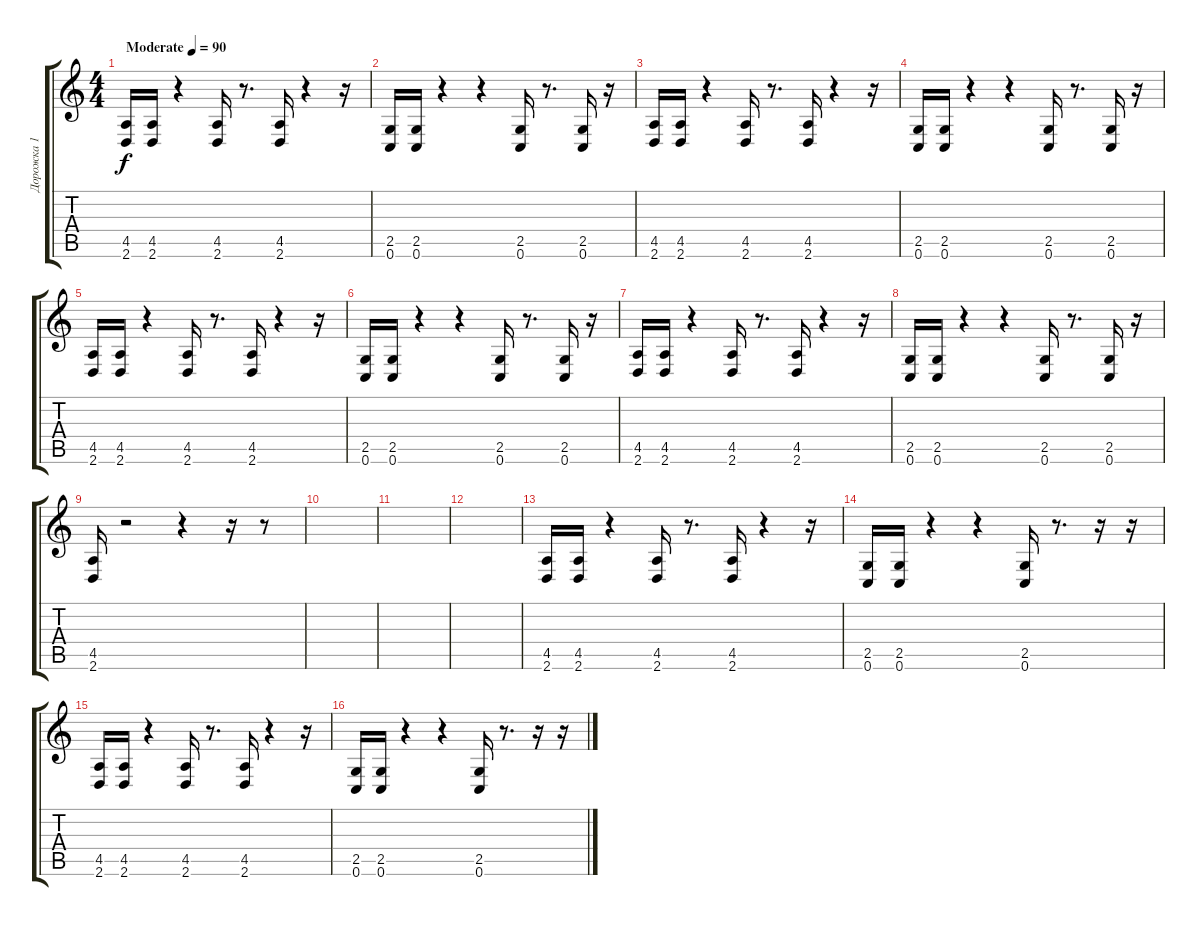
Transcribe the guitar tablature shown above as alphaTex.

\track ("Дорожка 1" "Дорожка 1") {instrument distortionguitar}
\staff {score tabs}
\tuning (C4 G3 Eb3 Bb2 F2 C2) {hide}
\ts (4 4)
\tempo (90 "Moderate")
\clef g2
\ks c
(4.5 2.6).16{dy f instrument distortionguitar} (4.5 2.6).16 r.4 (4.5 2.6).16 r.8{d} (4.5 2.6).16 r.4 r.16 |
(2.5 0.6).16 (2.5 0.6).16 r.4 r.4 (2.5 0.6).16 r.8{d} (2.5 0.6).16 r.16 |
(4.5 2.6).16 (4.5 2.6).16 r.4 (4.5 2.6).16 r.8{d} (4.5 2.6).16 r.4 r.16 |
(2.5 0.6).16 (2.5 0.6).16 r.4 r.4 (2.5 0.6).16 r.8{d} (2.5 0.6).16 r.16 |
(4.5 2.6).16 (4.5 2.6).16 r.4 (4.5 2.6).16 r.8{d} (4.5 2.6).16 r.4 r.16 |
(2.5 0.6).16 (2.5 0.6).16 r.4 r.4 (2.5 0.6).16 r.8{d} (2.5 0.6).16 r.16 |
(4.5 2.6).16 (4.5 2.6).16 r.4 (4.5 2.6).16 r.8{d} (4.5 2.6).16 r.4 r.16 |
(2.5 0.6).16 (2.5 0.6).16 r.4 r.4 (2.5 0.6).16 r.8{d} (2.5 0.6).16 r.16 |
(4.5 2.6).16 r.2 r.4 r.16 r.8 |
|
|
|
(4.5 2.6).16 (4.5 2.6).16 r.4 (4.5 2.6).16 r.8{d} (4.5 2.6).16 r.4 r.16 |
(2.5 0.6).16 (2.5 0.6).16 r.4 r.4 (2.5 0.6).16 r.8{d} r.16 r.16 |
(4.5 2.6).16 (4.5 2.6).16 r.4 (4.5 2.6).16 r.8{d} (4.5 2.6).16 r.4 r.16 |
(2.5 0.6).16 (2.5 0.6).16 r.4 r.4 (2.5 0.6).16 r.8{d} r.16 r.16
